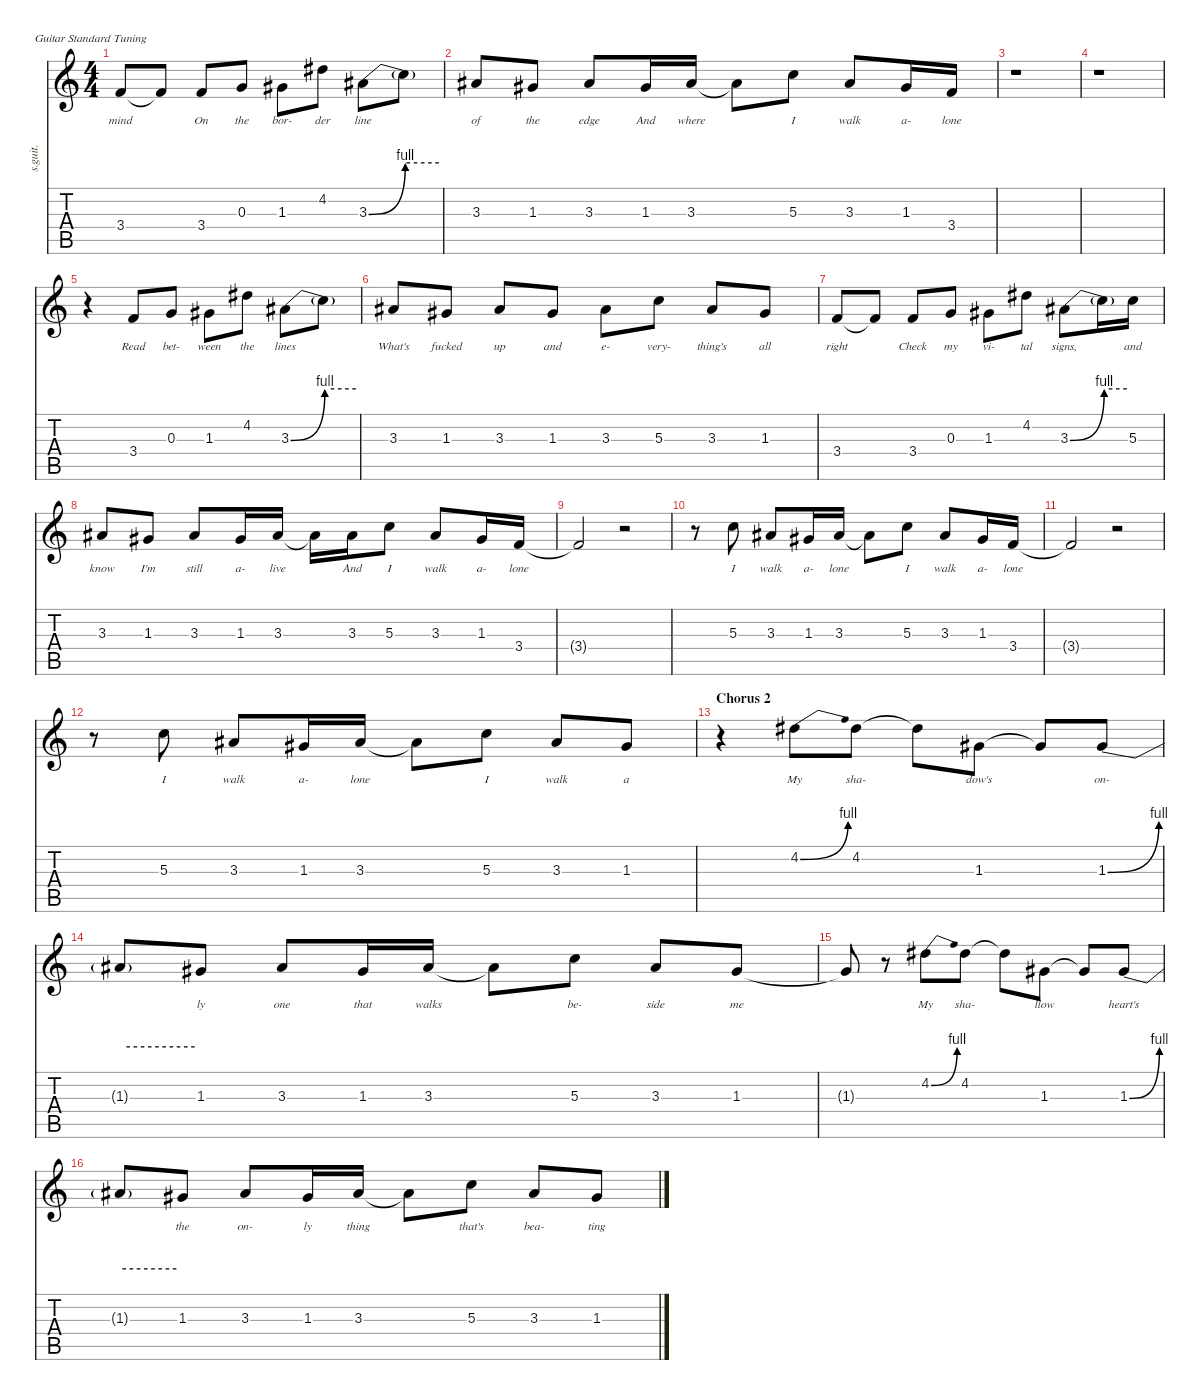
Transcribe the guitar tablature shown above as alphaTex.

\defaultSystemsLayout 4
\hideDynamics
\bracketExtendMode nobrackets
\track ("Billie Joe Armstrong - Vocals" "s.guit.") {instrument clarinet}
\staff {score tabs}
\tuning (E4 B3 G3 D3 A2 E2)
\displaytranspose 12
\ts (4 4)
\tempo (84 hide)
\clef g2
\ks c
3.4.8{lyrics (0 "mind") lyrics (1 "") lyrics (2 "") lyrics (3 "") lyrics (4 "") dy f} 3.4{t}.8{lyrics (0 "") lyrics (1 "") lyrics (2 "") lyrics (3 "") lyrics (4 "")} 3.4.8{lyrics (0 "On") lyrics (1 "") lyrics (2 "") lyrics (3 "") lyrics (4 "")} 0.3.8{lyrics (0 "the") lyrics (1 "") lyrics (2 "") lyrics (3 "") lyrics (4 "")} 1.3{acc #}.8{lyrics (0 "bor-") lyrics (1 "") lyrics (2 "") lyrics (3 "") lyrics (4 "")} 4.2{acc #}.8{lyrics (0 "der") lyrics (1 "") lyrics (2 "") lyrics (3 "") lyrics (4 "")} 3.3{be (bend 0 0 15 4) acc #}.8{lyrics (0 "line") lyrics (1 "") lyrics (2 "") lyrics (3 "") lyrics (4 "")} 3.3{be (hold 0 4 60 4) t}.8{lyrics (0 "") lyrics (1 "") lyrics (2 "") lyrics (3 "") lyrics (4 "")} |
3.3{acc #}.8{lyrics (0 "of") lyrics (1 "") lyrics (2 "") lyrics (3 "") lyrics (4 "")} 1.3{acc #}.8{lyrics (0 "the") lyrics (1 "") lyrics (2 "") lyrics (3 "") lyrics (4 "")} 3.3{acc #}.8{lyrics (0 "edge") lyrics (1 "") lyrics (2 "") lyrics (3 "") lyrics (4 "")} 1.3{acc #}.16{lyrics (0 "And") lyrics (1 "") lyrics (2 "") lyrics (3 "") lyrics (4 "")} 3.3{acc #}.16{lyrics (0 "where") lyrics (1 "") lyrics (2 "") lyrics (3 "") lyrics (4 "")} 3.3{t acc #}.8{lyrics (0 "") lyrics (1 "") lyrics (2 "") lyrics (3 "") lyrics (4 "")} 5.3.8{lyrics (0 "I") lyrics (1 "") lyrics (2 "") lyrics (3 "") lyrics (4 "")} 3.3{acc #}.8{lyrics (0 "walk") lyrics (1 "") lyrics (2 "") lyrics (3 "") lyrics (4 "")} 1.3{acc #}.16{lyrics (0 "a-") lyrics (1 "") lyrics (2 "") lyrics (3 "") lyrics (4 "")} 3.4.16{lyrics (0 "lone") lyrics (1 "") lyrics (2 "") lyrics (3 "") lyrics (4 "")} |
r.1 |
r.1 |
r.4 3.4.8{lyrics (0 "Read") lyrics (1 "") lyrics (2 "") lyrics (3 "") lyrics (4 "")} 0.3.8{lyrics (0 "bet-") lyrics (1 "") lyrics (2 "") lyrics (3 "") lyrics (4 "")} 1.3{acc #}.8{lyrics (0 "ween") lyrics (1 "") lyrics (2 "") lyrics (3 "") lyrics (4 "")} 4.2{acc #}.8{lyrics (0 "the") lyrics (1 "") lyrics (2 "") lyrics (3 "") lyrics (4 "")} 3.3{be (bend 0 0 15 4) acc #}.8{lyrics (0 "lines") lyrics (1 "") lyrics (2 "") lyrics (3 "") lyrics (4 "")} 3.3{be (hold 0 4 60 4) t}.8{lyrics (0 "") lyrics (1 "") lyrics (2 "") lyrics (3 "") lyrics (4 "")} |
3.3{acc #}.8{lyrics (0 "What's") lyrics (1 "") lyrics (2 "") lyrics (3 "") lyrics (4 "")} 1.3{acc #}.8{lyrics (0 "fucked") lyrics (1 "") lyrics (2 "") lyrics (3 "") lyrics (4 "")} 3.3{acc #}.8{lyrics (0 "up") lyrics (1 "") lyrics (2 "") lyrics (3 "") lyrics (4 "")} 1.3{acc #}.8{lyrics (0 "and") lyrics (1 "") lyrics (2 "") lyrics (3 "") lyrics (4 "")} 3.3{acc #}.8{lyrics (0 "e-") lyrics (1 "") lyrics (2 "") lyrics (3 "") lyrics (4 "")} 5.3.8{lyrics (0 "very-") lyrics (1 "") lyrics (2 "") lyrics (3 "") lyrics (4 "")} 3.3{acc #}.8{lyrics (0 "thing's") lyrics (1 "") lyrics (2 "") lyrics (3 "") lyrics (4 "")} 1.3{acc #}.8{lyrics (0 "all") lyrics (1 "") lyrics (2 "") lyrics (3 "") lyrics (4 "")} |
3.4.8{lyrics (0 "right") lyrics (1 "") lyrics (2 "") lyrics (3 "") lyrics (4 "")} 3.4{t}.8{lyrics (0 "") lyrics (1 "") lyrics (2 "") lyrics (3 "") lyrics (4 "")} 3.4.8{lyrics (0 "Check") lyrics (1 "") lyrics (2 "") lyrics (3 "") lyrics (4 "")} 0.3.8{lyrics (0 "my") lyrics (1 "") lyrics (2 "") lyrics (3 "") lyrics (4 "")} 1.3{acc #}.8{lyrics (0 "vi-") lyrics (1 "") lyrics (2 "") lyrics (3 "") lyrics (4 "")} 4.2{acc #}.8{lyrics (0 "tal") lyrics (1 "") lyrics (2 "") lyrics (3 "") lyrics (4 "")} 3.3{be (bend 0 0 15 4) acc #}.8{lyrics (0 "signs,") lyrics (1 "") lyrics (2 "") lyrics (3 "") lyrics (4 "")} 3.3{be (hold 0 4 60 4) t}.16{lyrics (0 "") lyrics (1 "") lyrics (2 "") lyrics (3 "") lyrics (4 "")} 5.3.16{lyrics (0 "and") lyrics (1 "") lyrics (2 "") lyrics (3 "") lyrics (4 "")} |
3.3{acc #}.8{lyrics (0 "know") lyrics (1 "") lyrics (2 "") lyrics (3 "") lyrics (4 "")} 1.3{acc #}.8{lyrics (0 "I'm") lyrics (1 "") lyrics (2 "") lyrics (3 "") lyrics (4 "")} 3.3{acc #}.8{lyrics (0 "still") lyrics (1 "") lyrics (2 "") lyrics (3 "") lyrics (4 "")} 1.3{acc #}.16{lyrics (0 "a-") lyrics (1 "") lyrics (2 "") lyrics (3 "") lyrics (4 "")} 3.3{acc #}.16{lyrics (0 "live") lyrics (1 "") lyrics (2 "") lyrics (3 "") lyrics (4 "")} 3.3{t acc #}.16{lyrics (0 "") lyrics (1 "") lyrics (2 "") lyrics (3 "") lyrics (4 "") dy mf} 3.3{acc #}.16{lyrics (0 "And") lyrics (1 "") lyrics (2 "") lyrics (3 "") lyrics (4 "") dy f} 5.3.8{lyrics (0 "I") lyrics (1 "") lyrics (2 "") lyrics (3 "") lyrics (4 "")} 3.3{acc #}.8{lyrics (0 "walk") lyrics (1 "") lyrics (2 "") lyrics (3 "") lyrics (4 "")} 1.3{acc #}.16{lyrics (0 "a-") lyrics (1 "") lyrics (2 "") lyrics (3 "") lyrics (4 "")} 3.4.16{lyrics (0 "lone") lyrics (1 "") lyrics (2 "") lyrics (3 "") lyrics (4 "")} |
3.4{t}.2{lyrics (0 "") lyrics (1 "") lyrics (2 "") lyrics (3 "") lyrics (4 "")} r.2 |
r.8 5.3.8{lyrics (0 "I") lyrics (1 "") lyrics (2 "") lyrics (3 "") lyrics (4 "")} 3.3{acc #}.8{lyrics (0 "walk") lyrics (1 "") lyrics (2 "") lyrics (3 "") lyrics (4 "")} 1.3{acc #}.16{lyrics (0 "a-") lyrics (1 "") lyrics (2 "") lyrics (3 "") lyrics (4 "")} 3.3{acc #}.16{lyrics (0 "lone") lyrics (1 "") lyrics (2 "") lyrics (3 "") lyrics (4 "")} 3.3{t acc #}.8{lyrics (0 "") lyrics (1 "") lyrics (2 "") lyrics (3 "") lyrics (4 "")} 5.3.8{lyrics (0 "I") lyrics (1 "") lyrics (2 "") lyrics (3 "") lyrics (4 "")} 3.3{acc #}.8{lyrics (0 "walk") lyrics (1 "") lyrics (2 "") lyrics (3 "") lyrics (4 "")} 1.3{acc #}.16{lyrics (0 "a-") lyrics (1 "") lyrics (2 "") lyrics (3 "") lyrics (4 "")} 3.4.16{lyrics (0 "lone") lyrics (1 "") lyrics (2 "") lyrics (3 "") lyrics (4 "")} |
3.4{t}.2{lyrics (0 "") lyrics (1 "") lyrics (2 "") lyrics (3 "") lyrics (4 "")} r.2 |
r.8 5.3.8{lyrics (0 "I") lyrics (1 "") lyrics (2 "") lyrics (3 "") lyrics (4 "")} 3.3{acc #}.8{lyrics (0 "walk") lyrics (1 "") lyrics (2 "") lyrics (3 "") lyrics (4 "")} 1.3{acc #}.16{lyrics (0 "a-") lyrics (1 "") lyrics (2 "") lyrics (3 "") lyrics (4 "")} 3.3{acc #}.16{lyrics (0 "lone") lyrics (1 "") lyrics (2 "") lyrics (3 "") lyrics (4 "")} 3.3{t acc #}.8{lyrics (0 "") lyrics (1 "") lyrics (2 "") lyrics (3 "") lyrics (4 "")} 5.3.8{lyrics (0 "I") lyrics (1 "") lyrics (2 "") lyrics (3 "") lyrics (4 "")} 3.3{acc #}.8{lyrics (0 "walk") lyrics (1 "") lyrics (2 "") lyrics (3 "") lyrics (4 "")} 1.3{acc #}.8{lyrics (0 "a") lyrics (1 "") lyrics (2 "") lyrics (3 "") lyrics (4 "")} |
\section ("" "Chorus 2")
r.4 4.2{be (bend 0 0 15 4) acc #}.8{lyrics (0 "My") lyrics (1 "") lyrics (2 "") lyrics (3 "") lyrics (4 "")} 4.2{acc #}.8{lyrics (0 "sha-") lyrics (1 "") lyrics (2 "") lyrics (3 "") lyrics (4 "")} 4.2{t acc #}.8{lyrics (0 "") lyrics (1 "") lyrics (2 "") lyrics (3 "") lyrics (4 "")} 1.3{acc #}.8{lyrics (0 "dow's") lyrics (1 "") lyrics (2 "") lyrics (3 "") lyrics (4 "")} 1.3{t acc #}.8{lyrics (0 "") lyrics (1 "") lyrics (2 "") lyrics (3 "") lyrics (4 "")} 1.3{be (bend 0 0 15 4) acc #}.8{lyrics (0 "on-") lyrics (1 "") lyrics (2 "") lyrics (3 "") lyrics (4 "")} |
1.3{be (hold 0 4 60 4) t}.8{lyrics (0 "") lyrics (1 "") lyrics (2 "") lyrics (3 "") lyrics (4 "")} 1.3{acc #}.8{lyrics (0 "ly") lyrics (1 "") lyrics (2 "") lyrics (3 "") lyrics (4 "")} 3.3{acc #}.8{lyrics (0 "one") lyrics (1 "") lyrics (2 "") lyrics (3 "") lyrics (4 "")} 1.3{acc #}.16{lyrics (0 "that") lyrics (1 "") lyrics (2 "") lyrics (3 "") lyrics (4 "")} 3.3{acc #}.16{lyrics (0 "walks") lyrics (1 "") lyrics (2 "") lyrics (3 "") lyrics (4 "")} 3.3{t acc #}.8{lyrics (0 "") lyrics (1 "") lyrics (2 "") lyrics (3 "") lyrics (4 "")} 5.3.8{lyrics (0 "be-") lyrics (1 "") lyrics (2 "") lyrics (3 "") lyrics (4 "")} 3.3{acc #}.8{lyrics (0 "side") lyrics (1 "") lyrics (2 "") lyrics (3 "") lyrics (4 "")} 1.3{acc #}.8{lyrics (0 "me") lyrics (1 "") lyrics (2 "") lyrics (3 "") lyrics (4 "")} |
1.3{t acc #}.8{lyrics (0 "") lyrics (1 "") lyrics (2 "") lyrics (3 "") lyrics (4 "")} r.8 4.2{be (bend 0 0 15 4) acc #}.8{lyrics (0 "My") lyrics (1 "") lyrics (2 "") lyrics (3 "") lyrics (4 "")} 4.2{acc #}.8{lyrics (0 "sha-") lyrics (1 "") lyrics (2 "") lyrics (3 "") lyrics (4 "")} 4.2{t acc #}.8{lyrics (0 "") lyrics (1 "") lyrics (2 "") lyrics (3 "") lyrics (4 "")} 1.3{acc #}.8{lyrics (0 "llow") lyrics (1 "") lyrics (2 "") lyrics (3 "") lyrics (4 "")} 1.3{t acc #}.8{lyrics (0 "") lyrics (1 "") lyrics (2 "") lyrics (3 "") lyrics (4 "")} 1.3{be (bend 0 0 15 4) acc #}.8{lyrics (0 "heart's") lyrics (1 "") lyrics (2 "") lyrics (3 "") lyrics (4 "")} |
1.3{be (hold 0 4 60 4) t}.8{lyrics (0 "") lyrics (1 "") lyrics (2 "") lyrics (3 "") lyrics (4 "")} 1.3{acc #}.8{lyrics (0 "the") lyrics (1 "") lyrics (2 "") lyrics (3 "") lyrics (4 "")} 3.3{acc #}.8{lyrics (0 "on-") lyrics (1 "") lyrics (2 "") lyrics (3 "") lyrics (4 "")} 1.3{acc #}.16{lyrics (0 "ly") lyrics (1 "") lyrics (2 "") lyrics (3 "") lyrics (4 "")} 3.3{acc #}.16{lyrics (0 "thing") lyrics (1 "") lyrics (2 "") lyrics (3 "") lyrics (4 "")} 3.3{t acc #}.8{lyrics (0 "") lyrics (1 "") lyrics (2 "") lyrics (3 "") lyrics (4 "")} 5.3.8{lyrics (0 "that's") lyrics (1 "") lyrics (2 "") lyrics (3 "") lyrics (4 "")} 3.3{acc #}.8{lyrics (0 "bea-") lyrics (1 "") lyrics (2 "") lyrics (3 "") lyrics (4 "")} 1.3{acc #}.8{lyrics (0 "ting") lyrics (1 "") lyrics (2 "") lyrics (3 "") lyrics (4 "")}
